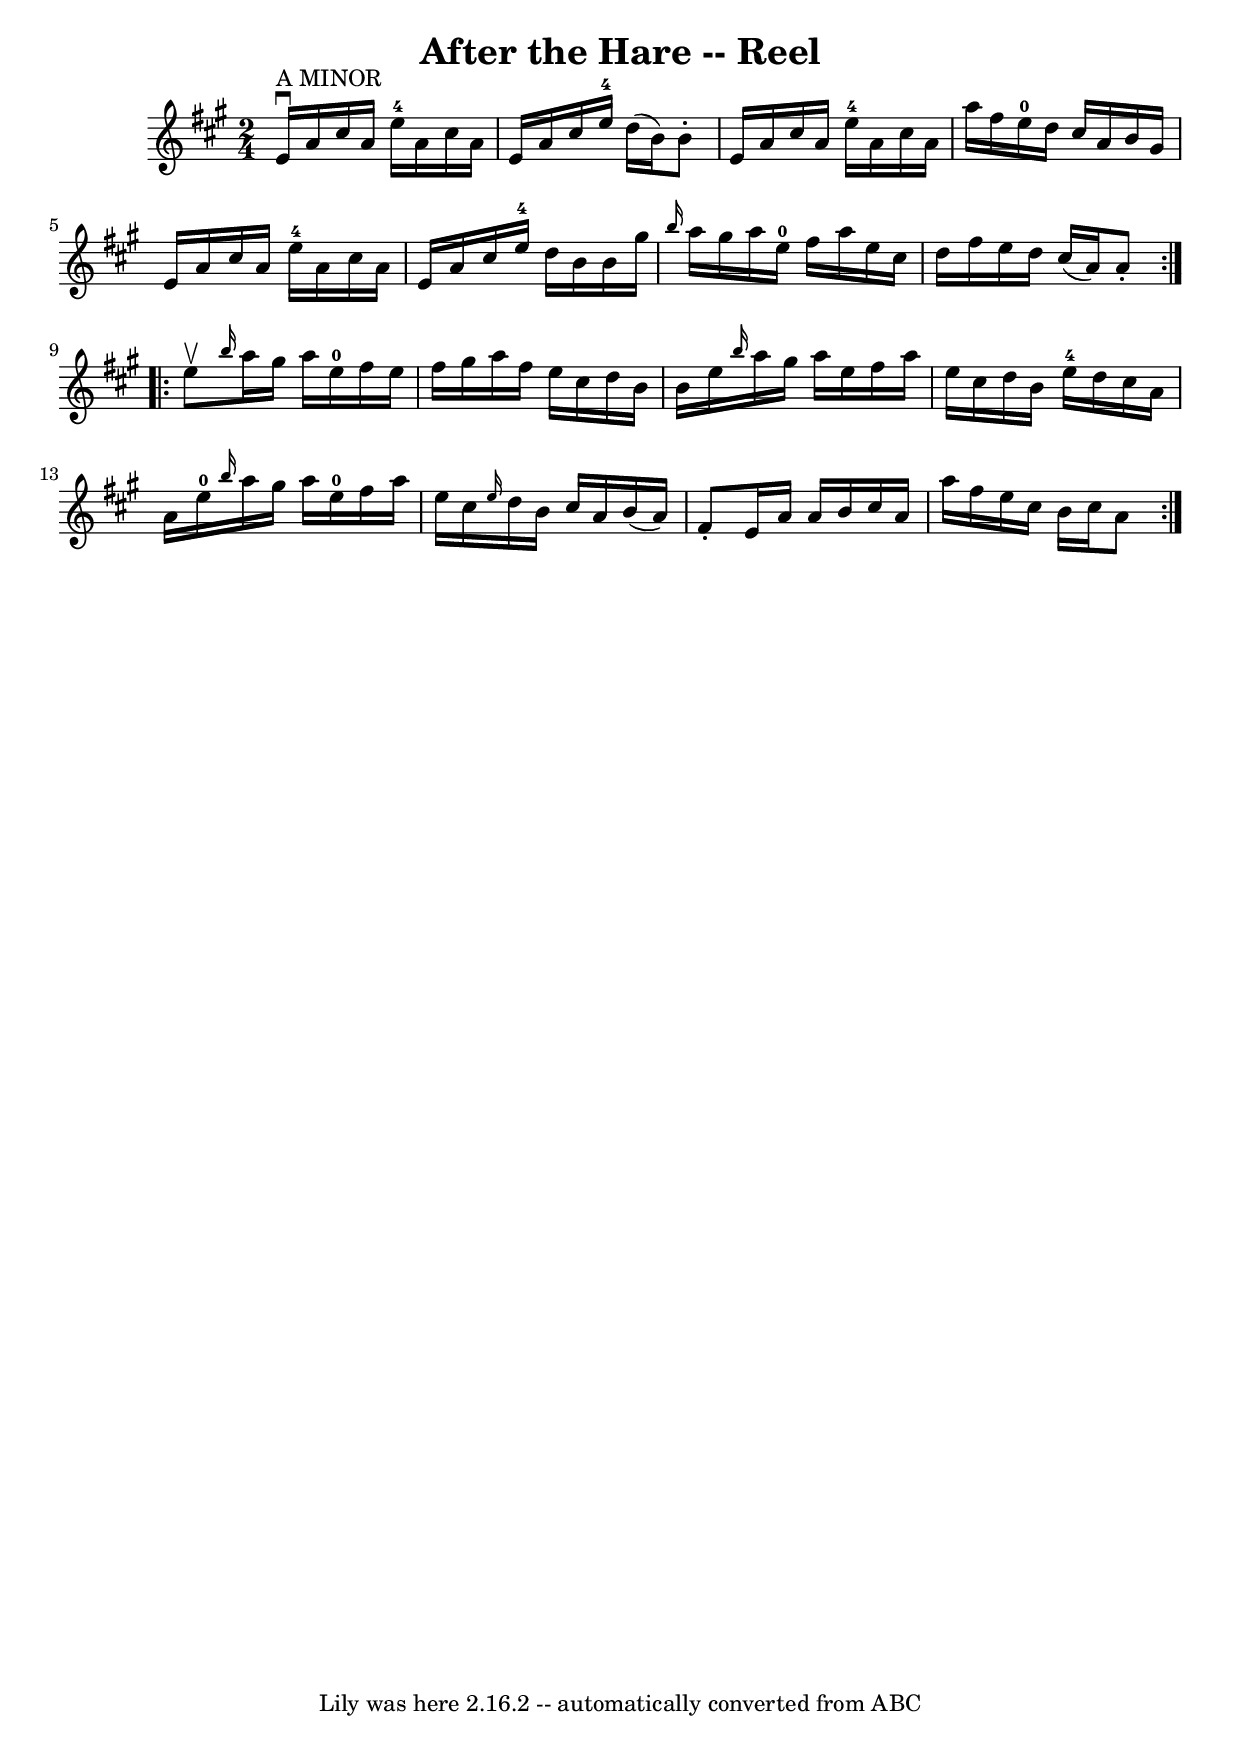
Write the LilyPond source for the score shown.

\version "2.16.2"
\include "Mammoth.ily"
\header {
  %% book = "Ryan's Mammoth Collection"
  crossRefNumber = "1"
  footnotes = "\\\\261"
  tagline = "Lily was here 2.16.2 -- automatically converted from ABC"
  title = "After the Hare -- Reel"

}
voicedefault =  {



  \repeat volta 2 {

    \time 2/4 
    \key a \major
    e'16^"A MINOR"^\downbow a'16 cis''16    
    a'16 e''16-4 a'16 cis''16 a'16    |
    e'16 a'16    
    cis''16 e''16-4 d''16 (b'16) b'8-.   |
    e'16 a'16   
    cis''16 a'16 e''16-4 a'16 cis''16 a'16    |
    a''16  
    fis''16 e''16-0 d''16 cis''16 a'16 b'16 gis'16     |
    e'16 a'16 cis''16 a'16 e''16-4 a'16 cis''16  
    a'16    |
    e'16 a'16 cis''16 e''16-4 d''16 b'16    
    b'16 gis''16    |
    \grace { b''16  
	   } a''16 gis''16 a''16    
    e''16-0 fis''16 a''16 e''16 cis''16    |
    d''16    
    fis''16 e''16 d''16 cis''16 (a'16) a'8-.   
  }     

  \repeat volta 2 {
    e''8^\upbow |
    \grace { b''16  
	   } a''16    
    gis''16 a''16 e''16-0 fis''16 e''16 fis''16 gis''16     |
    a''16 fis''16 e''16 cis''16 d''16 b'16 b'16    
    e''16    |
    \grace { b''16  
	   } a''16 gis''16 a''16 e''16    
    fis''16 a''16 e''16 cis''16    |
    d''16 b'16 e''16-4  
    d''16 cis''16 a'16 a'16 e''16-0   |
    \grace {    
      b''16  
    } a''16 gis''16 a''16 e''16-0 fis''16 a''16 e''16  
    cis''16    |
    \grace { e''16  
	   } d''16 b'16 cis''16 a'16   
    b'16 (a'16) fis'8-.   |
    e'16 a'16 a'16 b'16    
    cis''16 a'16 a''16 fis''16    |
    e''16 cis''16 b'16    
    cis''16 a'8    
  }   

}

\score{
  <<

    \context Staff="default"
    {
      \voicedefault 
      
    }

  >>
  \layout {
    
  }
  \midi {
  }

}
